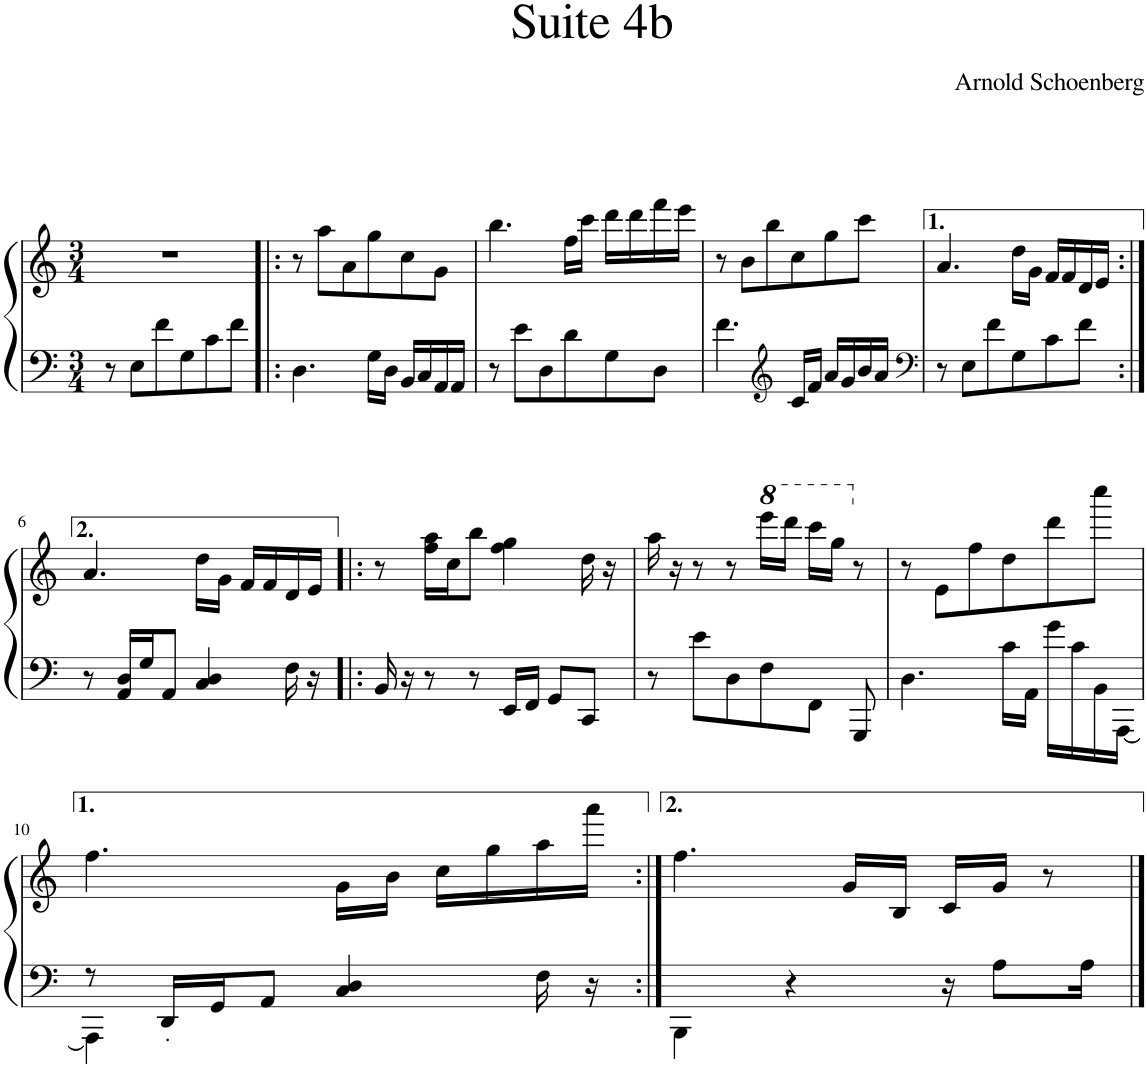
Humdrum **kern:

**kern	**text	**kern
*part1	*part1	*part1
*staff2	*staff2	*staff1
*I"Piano	*	*
*I'Pno.	*	*
*clefF4	*	*clefG2
*k[]	*	*k[]
*M3/4	*	*M3/4
=1	=1	=1
8r	.	2.r
8E\L	.	.
8f\	.	.
8G\	.	.
8c\	.	.
8f\J	.	.
=2!|:	=2!|:	=2!|:
4.D\	.	8r
.	.	8aa\L
.	.	8a\
16G\LL	.	8gg\
16D\JJ	.	.
16BB/LL	.	8cc\
16C/	.	.
16AA/	.	8g\J
16AA/JJ	.	.
=3	=3	=3
8r	.	4.bb\
8e\L	.	.
8D\	.	.
8d\	.	16ff\LL
.	.	16ccc\JJ
8G\	.	16ddd\LL
.	.	16ddd\
8D\J	.	16fff\
.	.	16eee\JJ
=4	=4	=4
4.f\	.	8r
.	.	8b\L
.	.	8bb\
*clefG2	*	*
16c/LL	.	8cc\
16f/JJ	.	.
16a/LL	.	8gg\
16g/	.	.
16b/	.	8ccc\J
16a/JJ	.	.
=5	=5	=5
*clefF4	*	*
8r	.	4.a/
8E\L	.	.
8f\	.	.
8G\	.	16dd\LL
.	.	16g\JJ
8c\	.	16f/LL
.	.	16f/
8f\J	.	16d/
.	.	16e/JJ
!!LO:LB:g=z
=6:|!	=6:|!	=6:|!
8r	.	4.a/
16AA/ 16D/LL	.	.
16G/J	.	.
8AA/J	.	.
4C/ 4D/	.	16dd\LL
.	.	16g\JJ
.	.	16f/LL
.	.	16f/
16F\	.	16d/
16r	.	16e/JJ
=7!|:	=7!|:	=7!|:
16BB/	.	8r
16r	.	.
8r	.	16ff\ 16aa\LL
.	.	16cc\J
8r	.	8bb\J
16EE/LL	.	4ff\ 4gg\
16FF/JJ	.	.
8GG/L	.	.
8CC/J	.	16dd\
.	.	16r
=8	=8	=8
8r	.	16aa\
.	.	16r
8e\L	.	8r
8D\	.	8r
*	*	*8va
8F\	.	16eeee\LL
.	.	16dddd\JJ
8FF\J	.	16cccc\LL
.	.	16ggg\JJ
*	*	*X8va
8GGG/	.	8r
=9	=9	=9
4.D\	.	8r
.	.	8e\L
.	.	8ff\
16c\LL	.	8dd\
16AA\JJ	.	.
16g\LL	.	8ddd\
16c\	.	.
16BB\	.	8cccc\J
[16AAA\JJ	.	.
!!LO:LB:g=z
=10	=10	=10
*^	*	*
8r	4AAA\]	.	4.ff\
!	!	!LO:LY:b	!
16DD/LL	.	-.	.
16GG/J	.	.	.
8AA/J	2ryy	.	.
4C/ 4D/	.	.	16g\LL
.	.	.	16b\JJ
.	.	.	16cc\LL
.	.	.	16gg\
16F\	.	.	16aa\
16r	.	.	16aaa\JJ
*v	*v	*	*
=11:|!	=11:|!	=11:|!
4BBB\	.	4.ff\
4r	.	.
.	.	16g/LL
.	.	16B/JJ
16r	.	16c/LL
8A\L	.	16g/JJ
.	.	8r
16A\Jk	.	.
==	==	==
*-	*-	*-
